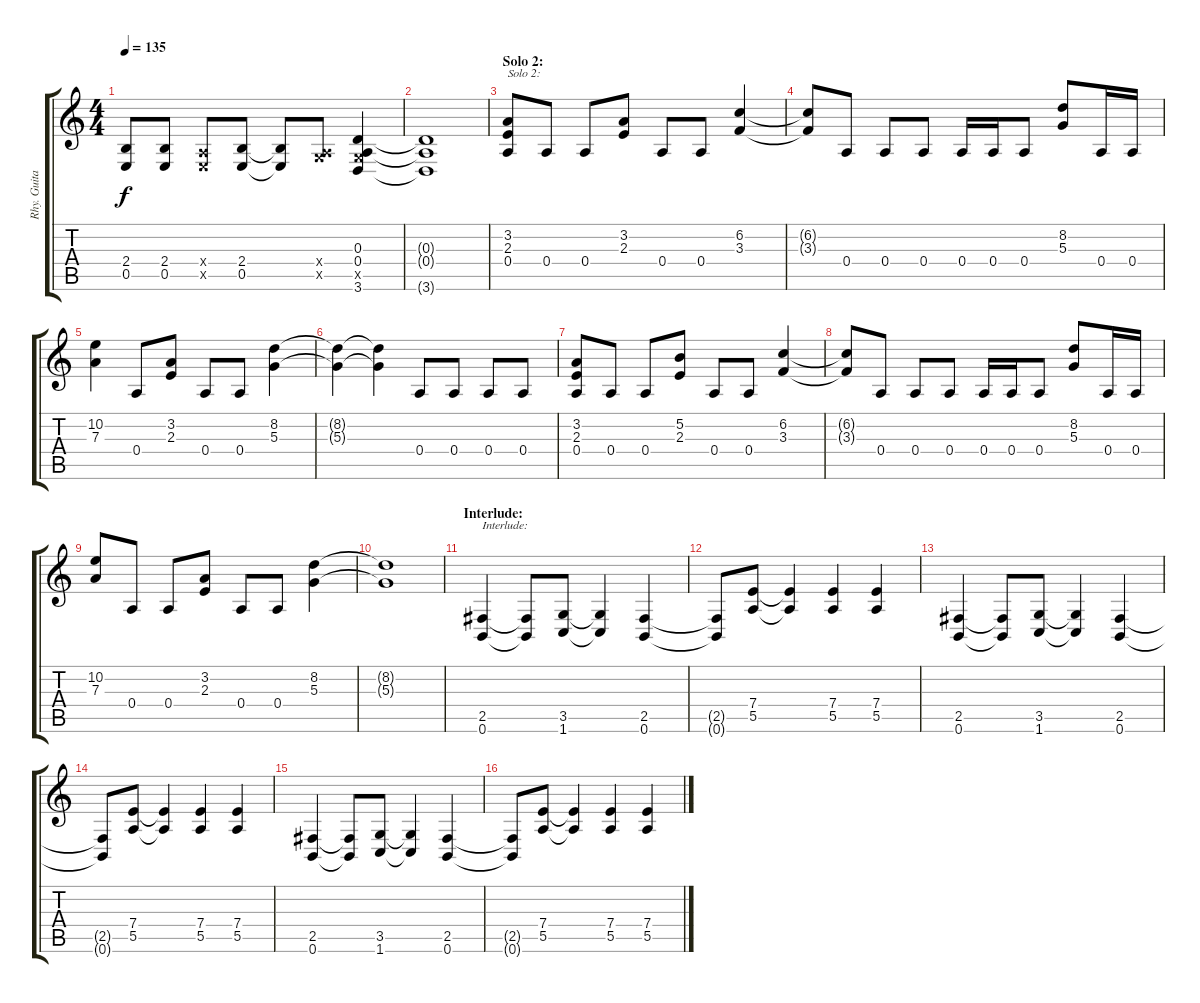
\track ("Rhy. Guitar 2" "Rhy. Guita") {instrument overdrivenguitar}
\staff {score tabs}
\tuning (B3 Gb3 D3 A2 E2 B1) {hide}
\ts (4 4)
\tempo 135
\clef g2
\ks c
(2.4 0.5).8{dy f} (2.4 0.5).8 (0.4{x} 0.5{x}).8 (2.4 0.5).8 (2.4{t} 0.5{t}).8 (0.4{x} 3.5{x}).8 (0.3 0.4 3.5{x} 3.6).4 |
(0.3{t} 0.4{t} 3.6{t}).1 |
\section ("" "Solo 2:")
(3.2 2.3 0.4).8{txt "Solo 2:"} 0.4.8 0.4.8 (3.2 2.3).8 0.4.8 0.4.8 (6.2 3.3).4 |
(6.2{t} 3.3{t}).8 0.4.8 0.4.8 0.4.8 0.4.16 0.4.16 0.4.8 (8.2 5.3).8 0.4.16 0.4.16 |
(10.2 7.3).4 0.4.8 (3.2 2.3).8 0.4.8 0.4.8 (8.2 5.3).4 |
(8.2{t} 5.3{t}).4 (8.2{t} 5.3{t}).4 0.4.8 0.4.8 0.4.8 0.4.8 |
(3.2 2.3 0.4).8 0.4.8 0.4.8 (5.2 2.3).8 0.4.8 0.4.8 (6.2 3.3).4 |
(6.2{t} 3.3{t}).8 0.4.8 0.4.8 0.4.8 0.4.16 0.4.16 0.4.8 (8.2 5.3).8 0.4.16 0.4.16 |
(10.2 7.3).8 0.4.8 0.4.8 (3.2 2.3).8 0.4.8 0.4.8 (8.2 5.3).4 |
(8.2{t} 5.3{t}).1 |
\section ("" "Interlude:")
(2.5 0.6).4{txt "Interlude:"} (2.5{t} 0.6{t}).8 (3.5 1.6).8 (3.5{t} 1.6{t}).4 (2.5 0.6).4 |
(2.5{t} 0.6{t}).8 (7.4 5.5).8 (7.4{t} 5.5{t}).4 (7.4 5.5).4 (7.4 5.5).4 |
(2.5 0.6).4 (2.5{t} 0.6{t}).8 (3.5 1.6).8 (3.5{t} 1.6{t}).4 (2.5 0.6).4 |
(2.5{t} 0.6{t}).8 (7.4 5.5).8 (7.4{t} 5.5{t}).4 (7.4 5.5).4 (7.4 5.5).4 |
(2.5 0.6).4 (2.5{t} 0.6{t}).8 (3.5 1.6).8 (3.5{t} 1.6{t}).4 (2.5 0.6).4 |
(2.5{t} 0.6{t}).8 (7.4 5.5).8 (7.4{t} 5.5{t}).4 (7.4 5.5).4 (7.4 5.5).4
